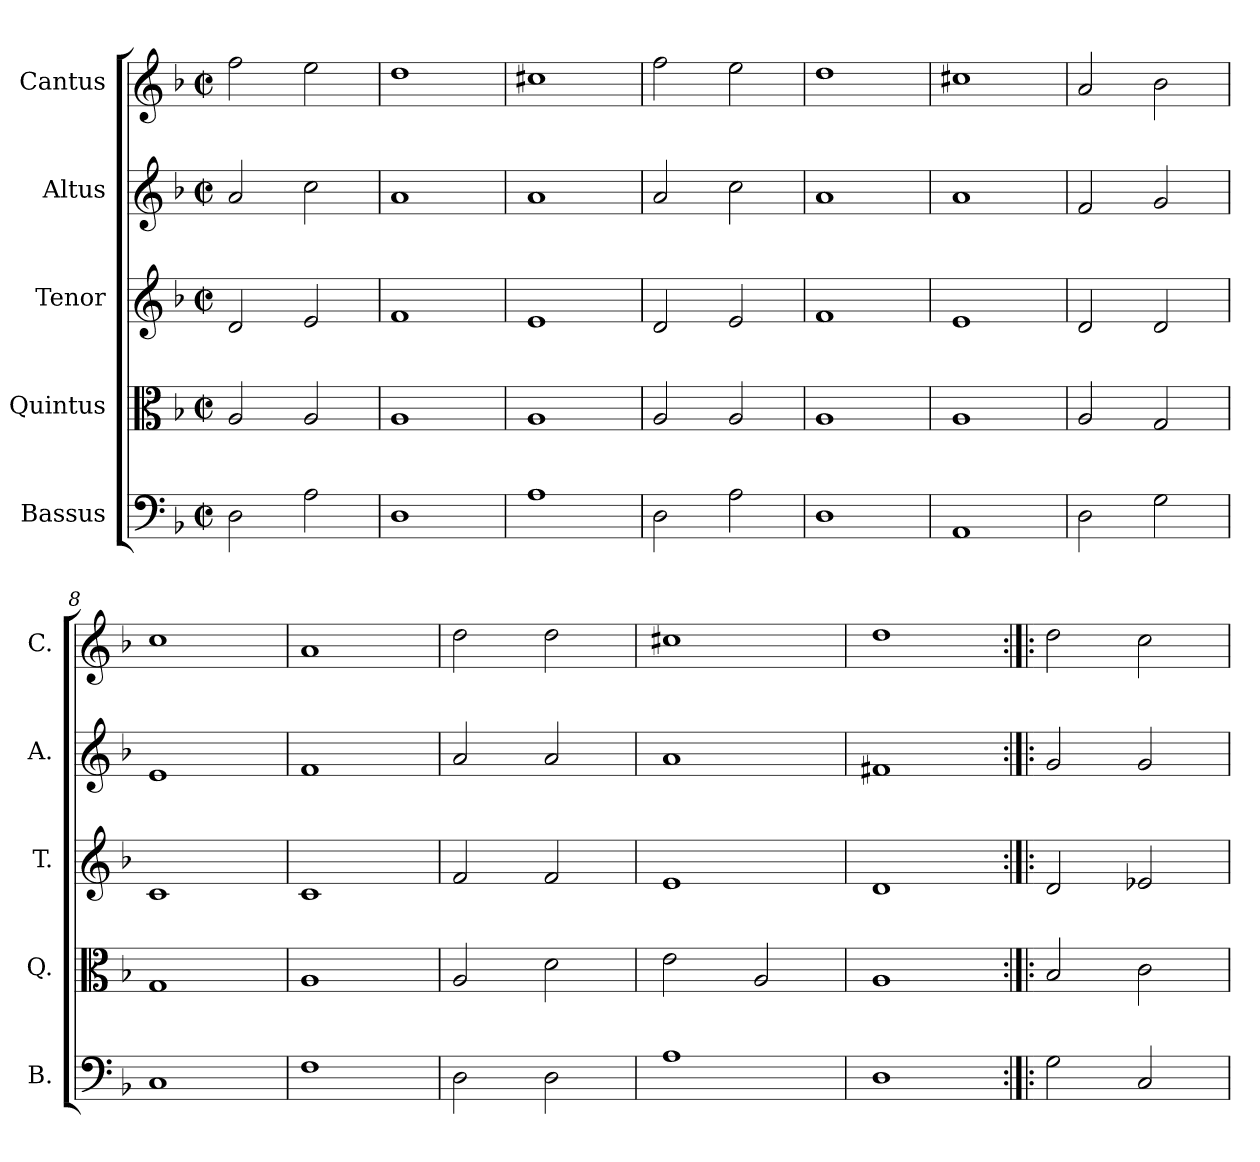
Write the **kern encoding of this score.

**kern	**kern	**kern	**kern	**kern
*part5	*part4	*part3	*part2	*part1
*staff5	*staff4	*staff3	*staff2	*staff1
*I"Bassus	*I"Quintus	*I"Tenor	*I"Altus	*I"Cantus
*I'B.	*I'Q.	*I'T.	*I'A.	*I'C.
*clefF4	*clefC3	*clefG2	*clefG2	*clefG2
*k[b-]	*k[b-]	*k[b-]	*k[b-]	*k[b-]
*F:	*F:	*F:	*F:	*F:
*M2/2	*M2/2	*M2/2	*M2/2	*M2/2
*met(c|)	*met(c|)	*met(c|)	*met(c|)	*met(c|)
=1	=1	=1	=1	=1
2D\	2A/	2d/	2a/	2ff\
2A\	2A/	2e/	2cc\	2ee\
=2	=2	=2	=2	=2
1D\	1A/	1f/	1a/	1dd\
=3	=3	=3	=3	=3
1A\	1A/	1e/	1a/	1cc#X\
=4	=4	=4	=4	=4
2D\	2A/	2d/	2a/	2ff\
2A\	2A/	2e/	2cc\	2ee\
=5	=5	=5	=5	=5
1D\	1A/	1f/	1a/	1dd\
=6	=6	=6	=6	=6
1AA/	1A/	1e/	1a/	1cc#X\
=7	=7	=7	=7	=7
2D\	2A/	2d/	2f/	2a/
2G\	2G/	2d/	2g/	2b-\
=8	=8	=8	=8	=8
1C/	1G/	1c/	1e/	1cc\
!!LO:LB:g=z
=9	=9	=9	=9	=9
1F\	1A/	1c/	1f/	1a/
=10	=10	=10	=10	=10
2D\	2A/	2f/	2a/	2dd\
2D\	2d\	2f/	2a/	2dd\
=11	=11	=11	=11	=11
1A\	2e\	1e/	1a/	1cc#X\
.	2A/	.	.	.
=12	=12	=12	=12	=12
1D\	1A/	1d/	1f#X/	1dd\
=13:|!|:	=13:|!|:	=13:|!|:	=13:|!|:	=13:|!|:
2G\	2B-/	2d/	2g/	2dd\
2C/	2c\	2e-X/	2g/	2cc\
=	=	=	=	=
*-	*-	*-	*-	*-
